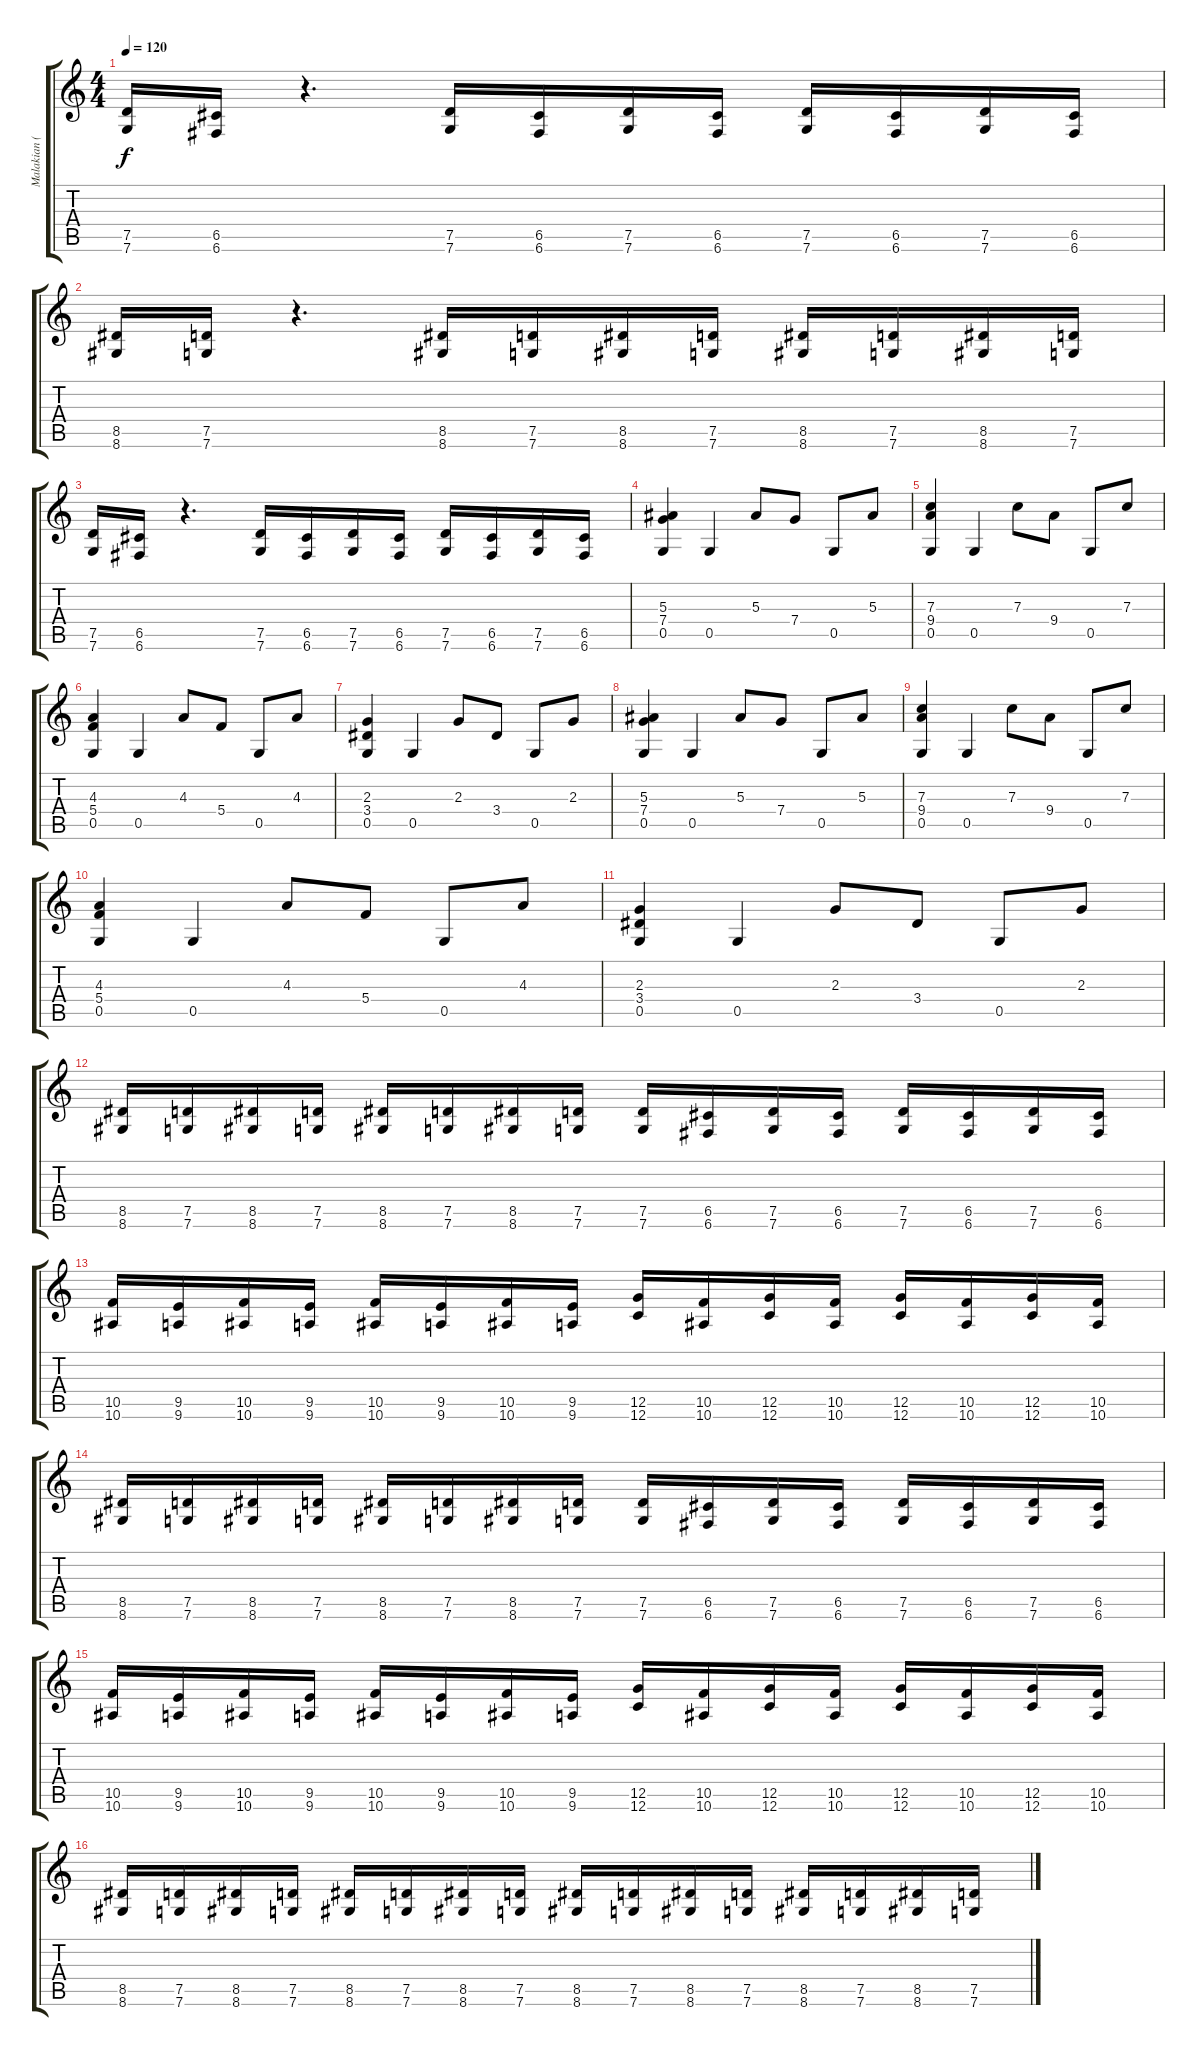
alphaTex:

\track ("Malakian (Dist.)" "Malakian (") {instrument distortionguitar}
\staff {score tabs}
\tuning (D4 A3 F3 C3 G2 C2) {hide}
\ts (4 4)
\tempo 120
\clef g2
\ks c
(7.5 7.6).16{dy f} (6.5 6.6).16 r.4{d} (7.5 7.6).16 (6.5 6.6).16 (7.5 7.6).16 (6.5 6.6).16 (7.5 7.6).16 (6.5 6.6).16 (7.5 7.6).16 (6.5 6.6).16 |
(8.5 8.6).16 (7.5 7.6).16 r.4{d} (8.5 8.6).16 (7.5 7.6).16 (8.5 8.6).16 (7.5 7.6).16 (8.5 8.6).16 (7.5 7.6).16 (8.5 8.6).16 (7.5 7.6).16 |
(7.5 7.6).16 (6.5 6.6).16 r.4{d} (7.5 7.6).16 (6.5 6.6).16 (7.5 7.6).16 (6.5 6.6).16 (7.5 7.6).16 (6.5 6.6).16 (7.5 7.6).16 (6.5 6.6).16 |
(5.3 7.4 0.5).4{volume 10} 0.5.4 5.3.8 7.4.8 0.5.8 5.3.8 |
(7.3 9.4 0.5).4 0.5.4 7.3.8 9.4.8 0.5.8 7.3.8 |
(4.3 5.4 0.5).4 0.5.4 4.3.8 5.4.8 0.5.8 4.3.8 |
(2.3 3.4 0.5).4 0.5.4 2.3.8 3.4.8 0.5.8 2.3.8 |
(5.3 7.4 0.5).4 0.5.4 5.3.8 7.4.8 0.5.8 5.3.8 |
(7.3 9.4 0.5).4 0.5.4 7.3.8 9.4.8 0.5.8 7.3.8 |
(4.3 5.4 0.5).4 0.5.4 4.3.8 5.4.8 0.5.8 4.3.8 |
(2.3 3.4 0.5).4 0.5.4 2.3.8 3.4.8 0.5.8 2.3.8 |
(8.5 8.6).16{volume 16} (7.5 7.6).16 (8.5 8.6).16 (7.5 7.6).16 (8.5 8.6).16 (7.5 7.6).16 (8.5 8.6).16 (7.5 7.6).16 (7.5 7.6).16 (6.5 6.6).16 (7.5 7.6).16 (6.5 6.6).16 (7.5 7.6).16 (6.5 6.6).16 (7.5 7.6).16 (6.5 6.6).16 |
(10.5 10.6).16 (9.5 9.6).16 (10.5 10.6).16 (9.5 9.6).16 (10.5 10.6).16 (9.5 9.6).16 (10.5 10.6).16 (9.5 9.6).16 (12.5 12.6).16 (10.5 10.6).16 (12.5 12.6).16 (10.5 10.6).16 (12.5 12.6).16 (10.5 10.6).16 (12.5 12.6).16 (10.5 10.6).16 |
(8.5 8.6).16 (7.5 7.6).16 (8.5 8.6).16 (7.5 7.6).16 (8.5 8.6).16 (7.5 7.6).16 (8.5 8.6).16 (7.5 7.6).16 (7.5 7.6).16 (6.5 6.6).16 (7.5 7.6).16 (6.5 6.6).16 (7.5 7.6).16 (6.5 6.6).16 (7.5 7.6).16 (6.5 6.6).16 |
(10.5 10.6).16 (9.5 9.6).16 (10.5 10.6).16 (9.5 9.6).16 (10.5 10.6).16 (9.5 9.6).16 (10.5 10.6).16 (9.5 9.6).16 (12.5 12.6).16 (10.5 10.6).16 (12.5 12.6).16 (10.5 10.6).16 (12.5 12.6).16 (10.5 10.6).16 (12.5 12.6).16 (10.5 10.6).16 |
(8.5 8.6).16 (7.5 7.6).16 (8.5 8.6).16 (7.5 7.6).16 (8.5 8.6).16 (7.5 7.6).16 (8.5 8.6).16 (7.5 7.6).16 (8.5 8.6).16 (7.5 7.6).16 (8.5 8.6).16 (7.5 7.6).16 (8.5 8.6).16 (7.5 7.6).16 (8.5 8.6).16 (7.5 7.6).16
